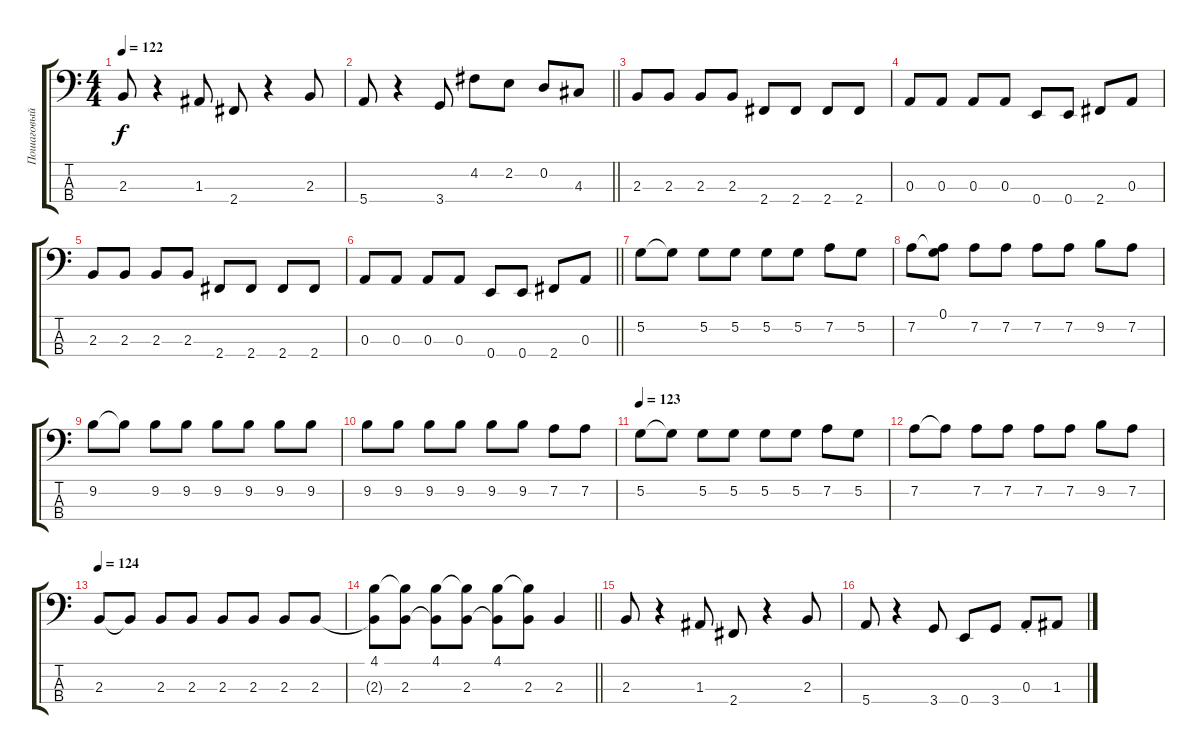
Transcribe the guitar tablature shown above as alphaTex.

\track ("Пошаговый" "Пошаговый") {instrument electricbassfinger}
\staff {score tabs}
\tuning (G2 D2 A1 E1) {hide}
\ts (4 4)
\tempo 122
\clef f4
\ks c
2.3.8{dy f} r.4 1.3.8 2.4.8 r.4 2.3.8 |
\barLineRight lightlight
5.4.8 r.4 3.4.8 4.2.8 2.2.8 0.2.8 4.3.8 |
2.3.8 2.3.8 2.3.8 2.3.8 2.4.8 2.4.8 2.4.8 2.4.8 |
0.3.8 0.3.8 0.3.8 0.3.8 0.4.8 0.4.8 2.4.8 0.3.8 |
2.3.8 2.3.8 2.3.8 2.3.8 2.4.8 2.4.8 2.4.8 2.4.8 |
\barLineRight lightlight
0.3.8 0.3.8 0.3.8 0.3.8 0.4.8 0.4.8 2.4.8 0.3.8 |
5.2.8 5.2{t}.8 5.2.8 5.2.8 5.2.8 5.2.8 7.2.8 5.2.8 |
7.2.8 (0.1 7.2{t}).8 7.2.8 7.2.8 7.2.8 7.2.8 9.2.8 7.2.8 |
9.2.8 9.2{t}.8 9.2.8 9.2.8 9.2.8 9.2.8 9.2.8 9.2.8 |
9.2.8 9.2.8 9.2.8 9.2.8 9.2.8 9.2.8 7.2.8 7.2.8 |
\tempo 123
5.2.8 5.2{t}.8 5.2.8 5.2.8 5.2.8 5.2.8 7.2.8 5.2.8 |
7.2.8 7.2{t}.8 7.2.8 7.2.8 7.2.8 7.2.8 9.2.8 7.2.8 |
\tempo 124
2.3.8 2.3{t}.8 2.3.8 2.3.8 2.3.8 2.3.8 2.3.8 2.3.8 |
\barLineRight lightlight
(4.1 2.3{t}).8 (4.1{t} 2.3).8 (4.1 2.3{t}).8 (4.1{t} 2.3).8 (4.1 2.3{t}).8 (4.1{t} 2.3).8 2.3.4 |
2.3.8 r.4 1.3.8 2.4.8 r.4 2.3.8 |
5.4.8 r.4 3.4.8 0.4.8 3.4.8 0.3{st}.8 1.3.8
